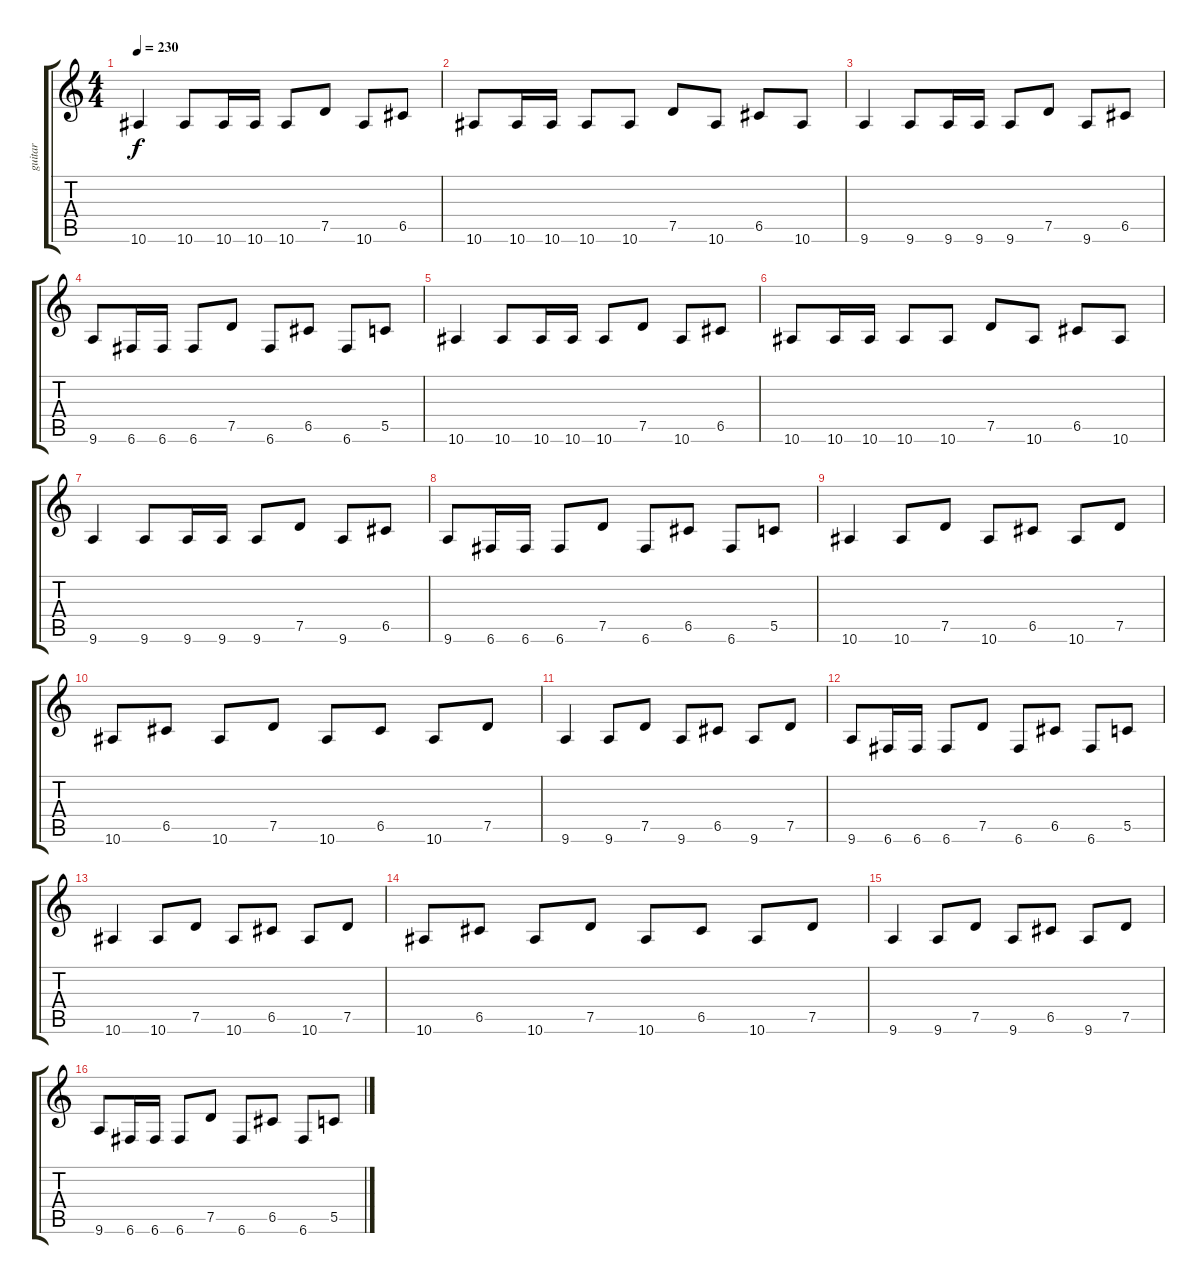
\track ("guitar" "guitar") {instrument distortionguitar}
\staff {score tabs}
\tuning (D4 A3 F3 C3 G2 C2) {hide}
\ts (4 4)
\tempo 230
\clef g2
\ks c
10.6.4{dy f} 10.6.8 10.6.16 10.6.16 10.6.8 7.5.8 10.6.8 6.5.8 |
10.6.8 10.6.16 10.6.16 10.6.8 10.6.8 7.5.8 10.6.8 6.5.8 10.6.8 |
9.6.4 9.6.8 9.6.16 9.6.16 9.6.8 7.5.8 9.6.8 6.5.8 |
9.6.8 6.6.16 6.6.16 6.6.8 7.5.8 6.6.8 6.5.8 6.6.8 5.5.8 |
10.6.4 10.6.8 10.6.16 10.6.16 10.6.8 7.5.8 10.6.8 6.5.8 |
10.6.8 10.6.16 10.6.16 10.6.8 10.6.8 7.5.8 10.6.8 6.5.8 10.6.8 |
9.6.4 9.6.8 9.6.16 9.6.16 9.6.8 7.5.8 9.6.8 6.5.8 |
9.6.8 6.6.16 6.6.16 6.6.8 7.5.8 6.6.8 6.5.8 6.6.8 5.5.8 |
10.6.4 10.6.8 7.5.8 10.6.8 6.5.8 10.6.8 7.5.8 |
10.6.8 6.5.8 10.6.8 7.5.8 10.6.8 6.5.8 10.6.8 7.5.8 |
9.6.4 9.6.8 7.5.8 9.6.8 6.5.8 9.6.8 7.5.8 |
9.6.8 6.6.16 6.6.16 6.6.8 7.5.8 6.6.8 6.5.8 6.6.8 5.5.8 |
10.6.4 10.6.8 7.5.8 10.6.8 6.5.8 10.6.8 7.5.8 |
10.6.8 6.5.8 10.6.8 7.5.8 10.6.8 6.5.8 10.6.8 7.5.8 |
9.6.4 9.6.8 7.5.8 9.6.8 6.5.8 9.6.8 7.5.8 |
9.6.8 6.6.16 6.6.16 6.6.8 7.5.8 6.6.8 6.5.8 6.6.8 5.5.8
